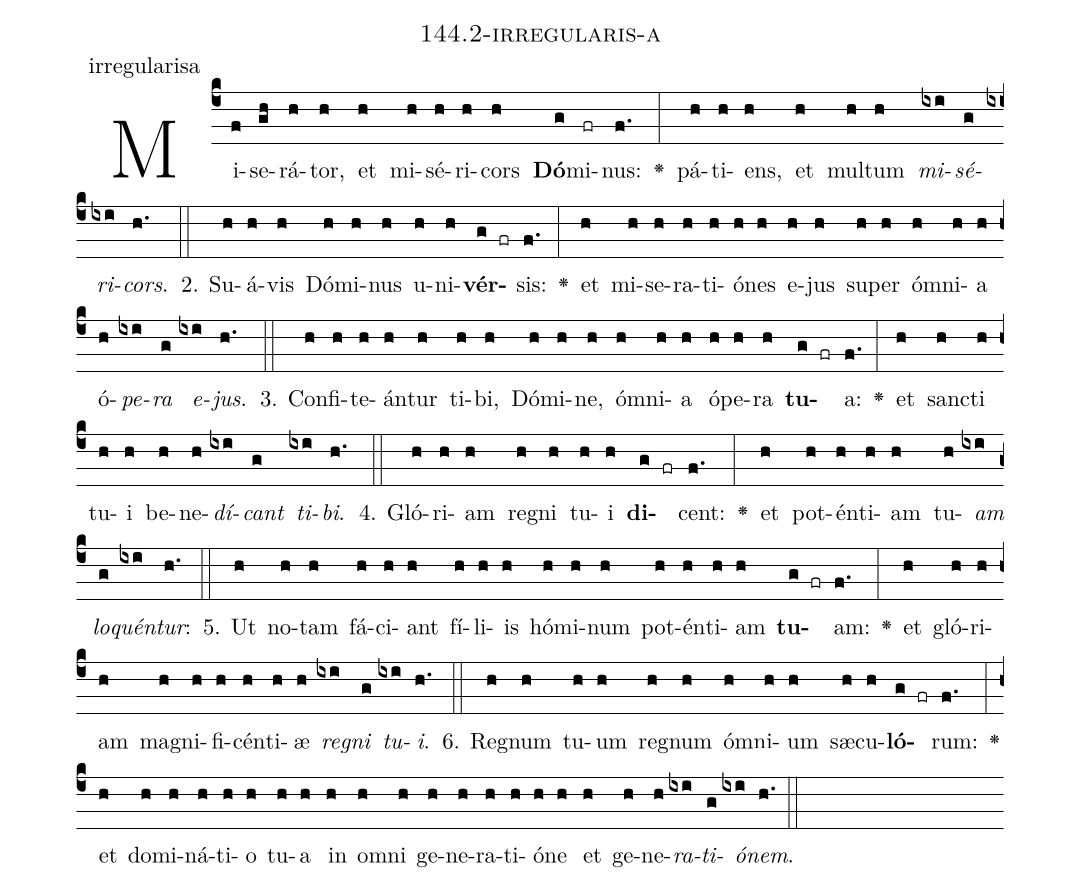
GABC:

name: 144.2-irregularis-a;
annotation: irregularisa;
%%
(c4)Mi(f)se(gh)rá(h)tor,(h) et(h) mi(h)sé(h)ri(h)cors(h) <b>Dó</b>(g)mi(fr)nus:(f.) <v>\greheightstar</v>(:) pá(h)ti(h)ens,(h) et(h) mul(h)tum(h) <i>mi</i>(ixi)<i>sé</i>(g)<i>ri</i>(ixi)<i>cors</i>.(h.) (::)
2. Su(h)á(h)vis(h) Dó(h)mi(h)nus(h) u(h)ni(h)<b>vér</b>(g fr)sis:(f.) <v>\greheightstar</v>(:) et(h) mi(h)se(h)ra(h)ti(h)ó(h)nes(h) e(h)jus(h) su(h)per(h) óm(h)ni(h)a(h) ó(h)<i>pe</i>(ixi)<i>ra</i>(g) <i>e</i>(ixi)<i>jus</i>.(h.) (::)
3. Con(h)fi(h)te(h)án(h)tur(h) ti(h)bi,(h) Dó(h)mi(h)ne,(h) óm(h)ni(h)a(h) ó(h)pe(h)ra(h) <b>tu</b>(g fr)a:(f.) <v>\greheightstar</v>(:) et(h) sanc(h)ti(h) tu(h)i(h) be(h)ne(h)<i>dí</i>(ixi)<i>cant</i>(g) <i>ti</i>(ixi)<i>bi</i>.(h.) (::)
4. Gló(h)ri(h)am(h) re(h)gni(h) tu(h)i(h) <b>di</b>(g fr)cent:(f.) <v>\greheightstar</v>(:) et(h) pot(h)én(h)ti(h)am(h) tu(h)<i>am</i>(ixi) <i>lo</i>(g)<i>quén</i>(ixi)<i>tur</i>:(h.) (::)
5. Ut(h) no(h)tam(h) fá(h)ci(h)ant(h) fí(h)li(h)is(h) hó(h)mi(h)num(h) pot(h)én(h)ti(h)am(h) <b>tu</b>(g fr)am:(f.) <v>\greheightstar</v>(:) et(h) gló(h)ri(h)am(h) ma(h)gni(h)fi(h)cén(h)ti(h)æ(h) <i>re</i>(ixi)<i>gni</i>(g) <i>tu</i>(ixi)<i>i</i>.(h.) (::)
6. Re(h)gnum(h) tu(h)um(h) re(h)gnum(h) óm(h)ni(h)um(h) sæ(h)cu(h)<b>ló</b>(g fr)rum:(f.) <v>\greheightstar</v>(:) et(h) do(h)mi(h)ná(h)ti(h)o(h) tu(h)a(h) in(h) om(h)ni(h) ge(h)ne(h)ra(h)ti(h)ó(h)ne(h) et(h) ge(h)ne(h)<i>ra</i>(ixi)<i>ti</i>(g)<i>ó</i>(ixi)<i>nem</i>.(h.) (::)
